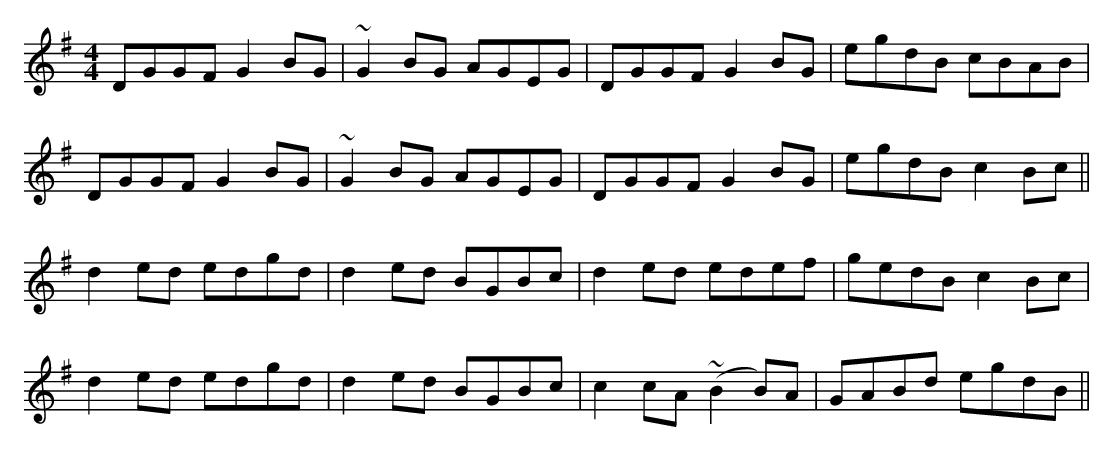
X:1
M:4/4
K:G
DGGF G2 BG|~G2 BG AGEG|DGGF G2 BG|egdB cBAB|
DGGF G2 BG|~G2 BG AGEG|DGGF G2 BG|egdB c2 Bc||
d2 ed edgd|d2 ed BGBc|d2 ed edef|gedB c2 Bc|
d2 ed edgd|d2 ed BGBc|c2 cA (~B2 B)A|GABd egdB||
